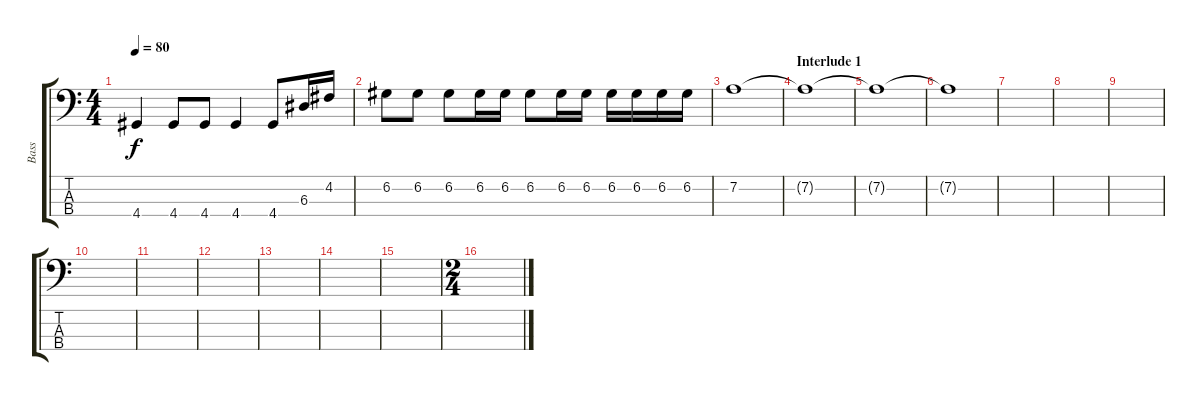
\track ("Bass" "Bass") {instrument electricbasspick}
\staff {score tabs}
\tuning (G2 D2 A1 E1) {hide}
\ts (4 4)
\tempo 80
\clef f4
\ks c
4.4.4{dy f} 4.4.8 4.4.8 4.4.4 4.4.8 6.3.16 4.2.16 |
6.2.8 6.2.8 6.2.8 6.2.16 6.2.16 6.2.8 6.2.16 6.2.16 6.2.16 6.2.16 6.2.16 6.2.16 |
7.2.1 |
\section ("" "Interlude 1")
7.2{t}.1 |
7.2{t}.1 |
7.2{t}.1 |
|
|
|
|
|
|
|
|
|
\ts (2 4)
